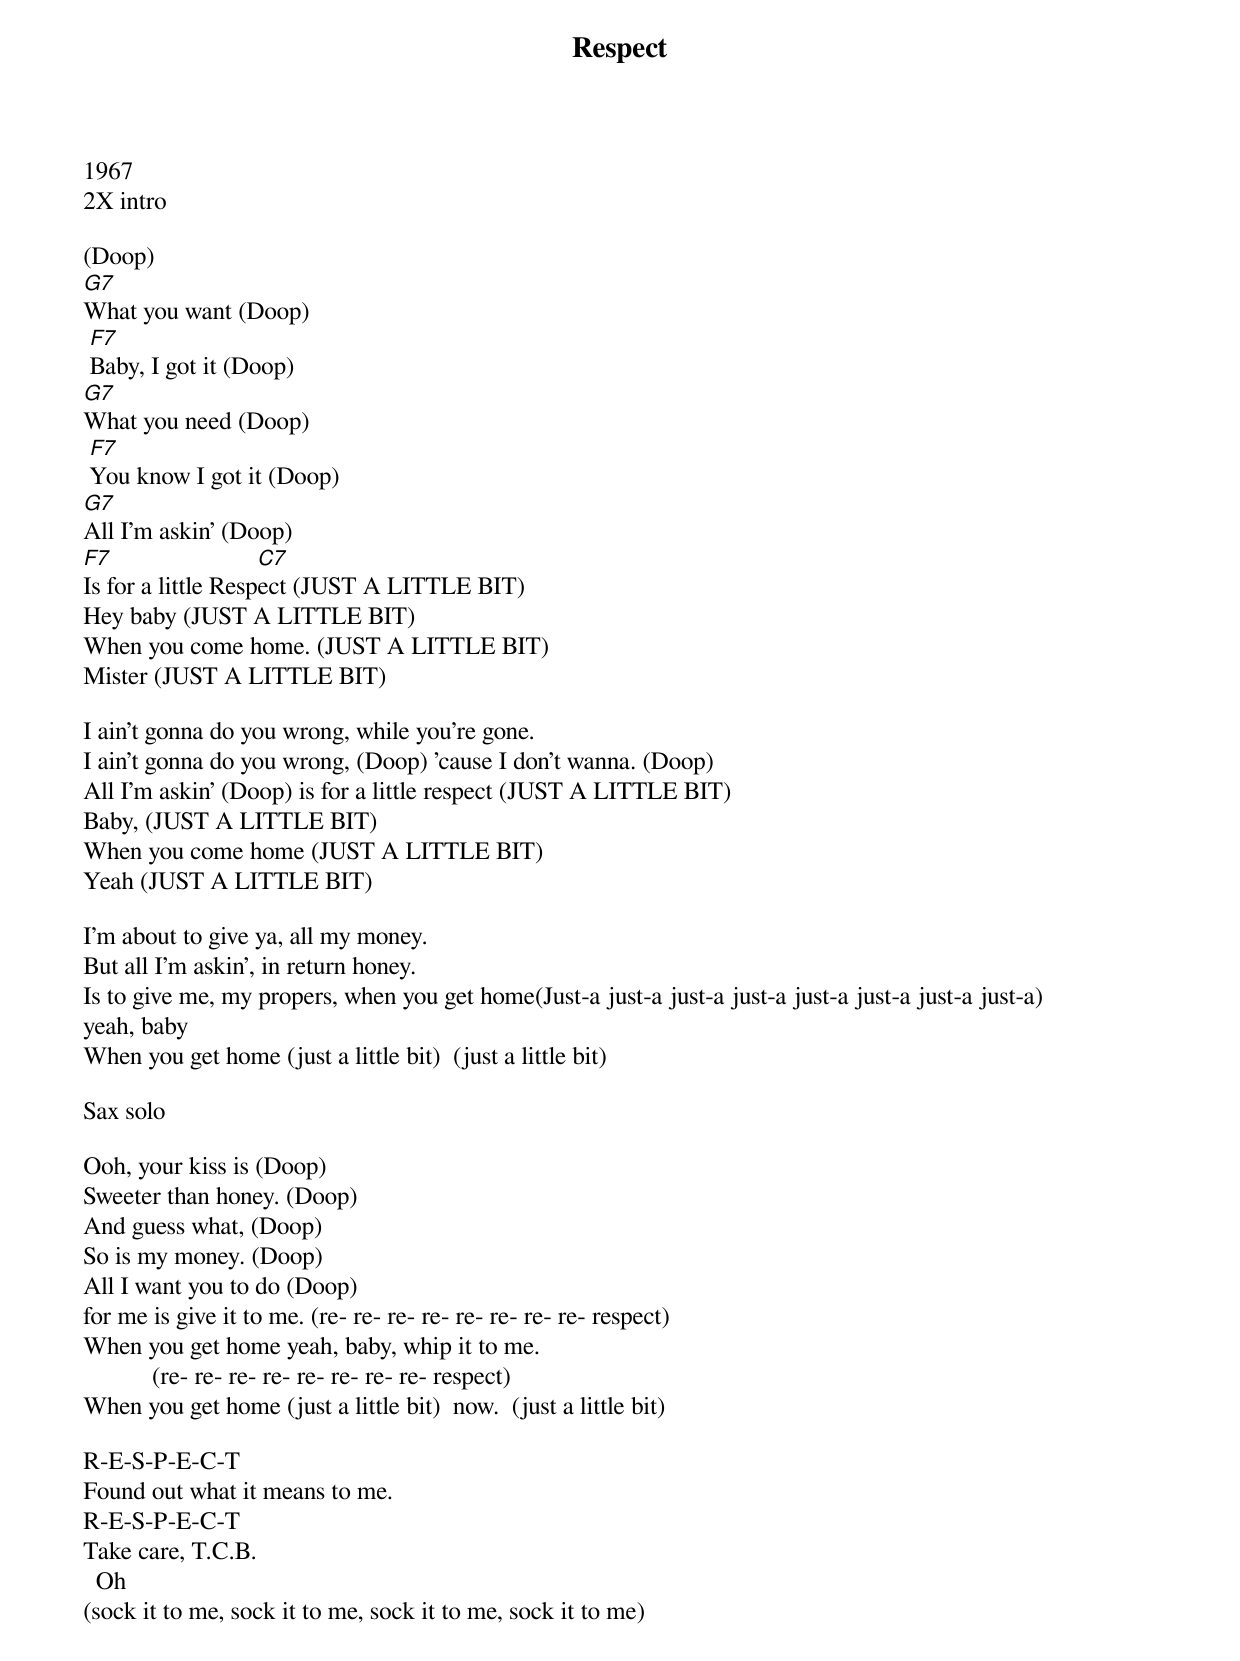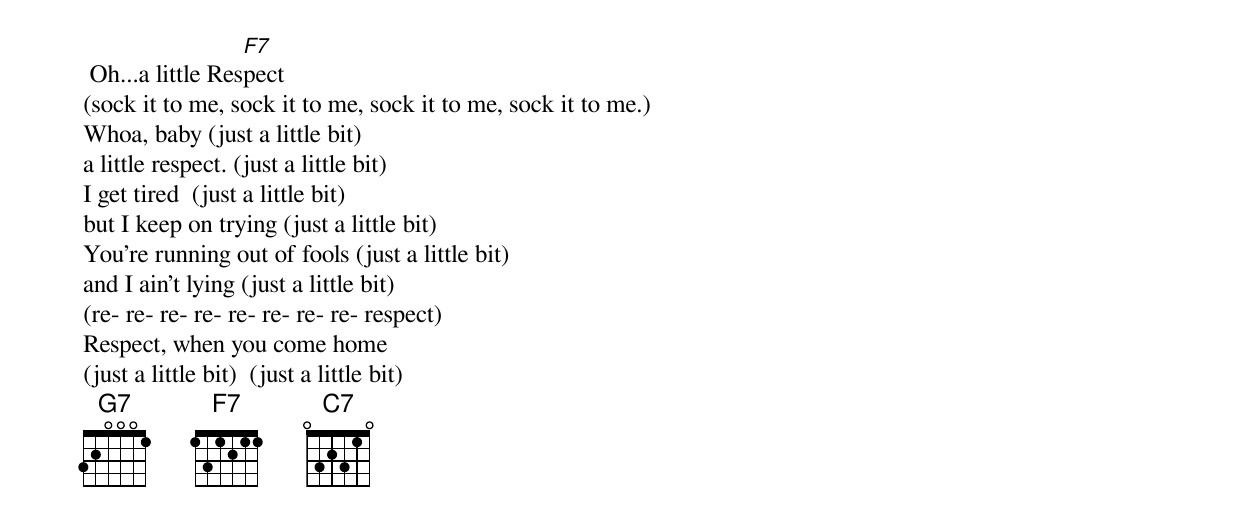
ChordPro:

{title:Respect}
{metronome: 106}
1967
2X intro

(Doop)
[G7]What you want (Doop)
 [F7]Baby, I got it (Doop)
[G7]What you need (Doop)
 [F7]You know I got it (Doop)
[G7]All I'm askin' (Doop)
[F7]Is for a little Resp[C7]ect (JUST A LITTLE BIT)
Hey baby (JUST A LITTLE BIT)
When you come home. (JUST A LITTLE BIT)
Mister (JUST A LITTLE BIT)

I ain't gonna do you wrong, while you're gone.
I ain't gonna do you wrong, (Doop) 'cause I don't wanna. (Doop)
All I'm askin' (Doop) is for a little respect (JUST A LITTLE BIT)
Baby, (JUST A LITTLE BIT)
When you come home (JUST A LITTLE BIT)
Yeah (JUST A LITTLE BIT)

I'm about to give ya, all my money.
But all I'm askin', in return honey.
Is to give me, my propers, when you get home(Just-a just-a just-a just-a just-a just-a just-a just-a)
yeah, baby
When you get home (just a little bit)  (just a little bit)

Sax solo

Ooh, your kiss is (Doop)
Sweeter than honey. (Doop)
And guess what, (Doop)
So is my money. (Doop)
All I want you to do (Doop)
for me is give it to me. (re- re- re- re- re- re- re- re- respect)
When you get home yeah, baby, whip it to me.
           (re- re- re- re- re- re- re- re- respect)
When you get home (just a little bit)  now.  (just a little bit)

R-E-S-P-E-C-T
Found out what it means to me.
R-E-S-P-E-C-T
Take care, T.C.B.
  Oh
(sock it to me, sock it to me, sock it to me, sock it to me)
 Oh...a little Res[F7]pect
(sock it to me, sock it to me, sock it to me, sock it to me.)
Whoa, baby (just a little bit)
a little respect. (just a little bit)
I get tired  (just a little bit)
but I keep on trying (just a little bit)
You're running out of fools (just a little bit)
and I ain't lying (just a little bit)
(re- re- re- re- re- re- re- re- respect)
Respect, when you come home
(just a little bit)  (just a little bit)
